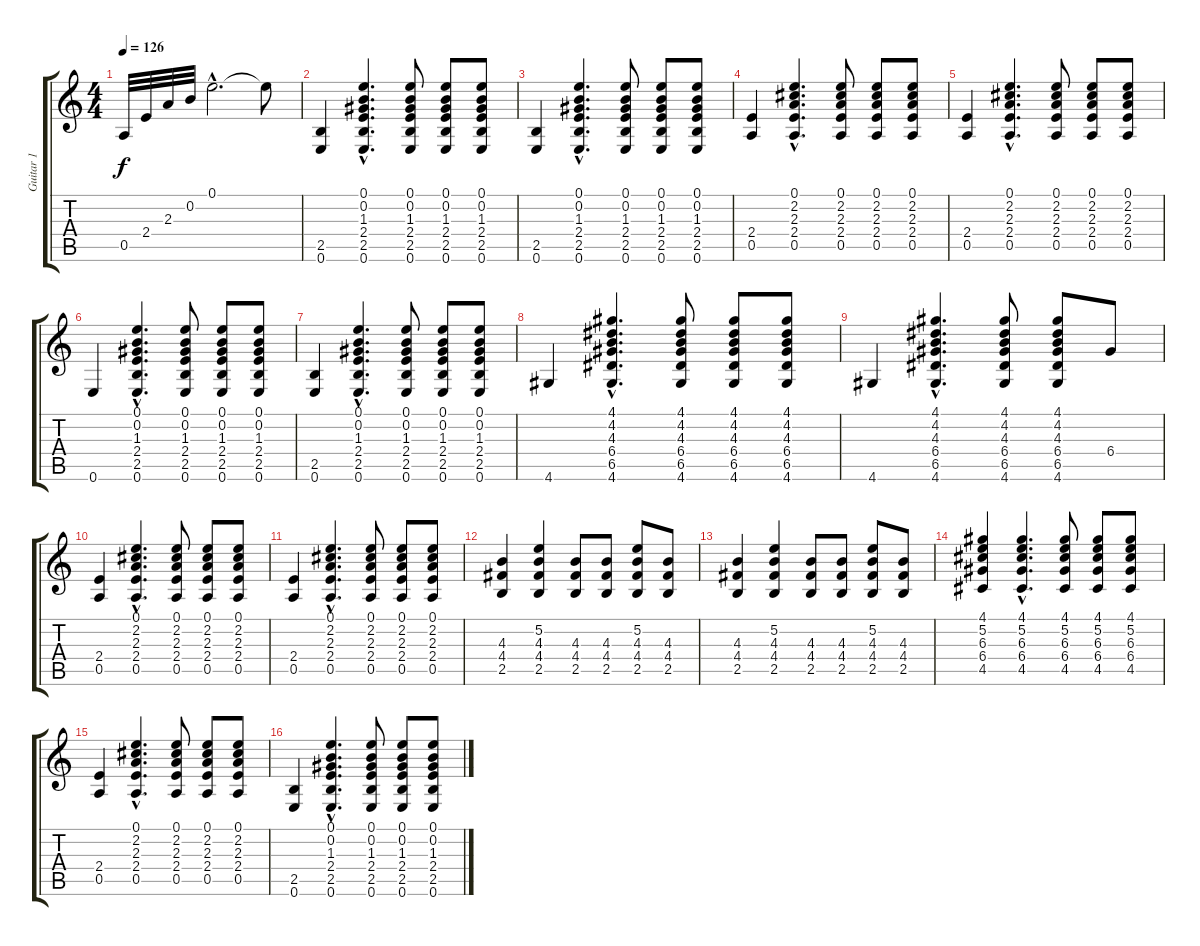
\track ("Guitar 1" "Guitar 1") {instrument acousticguitarsteel}
\staff {score tabs}
\tuning (E4 B3 G3 D3 A2 E2) {hide}
\ts (4 4)
\tempo 126
\clef g2
\ks c
0.5.32{dy f} 2.4.32 2.3.32 0.2.32 0.1{hac}.2{d} 0.1{t}.8 |
(2.5 0.6).4 (0.1{hac} 0.2{hac} 1.3{hac} 2.4{hac} 2.5{hac} 0.6{hac}).4{d} (0.1 0.2 1.3 2.4 2.5 0.6).8 (0.1 0.2 1.3 2.4 2.5 0.6).8 (0.1 0.2 1.3 2.4 2.5 0.6).8 |
(2.5 0.6).4 (0.1{hac} 0.2{hac} 1.3{hac} 2.4{hac} 2.5{hac} 0.6{hac}).4{d} (0.1 0.2 1.3 2.4 2.5 0.6).8 (0.1 0.2 1.3 2.4 2.5 0.6).8 (0.1 0.2 1.3 2.4 2.5 0.6).8 |
(2.4 0.5).4 (0.1{hac} 2.2{hac} 2.3{hac} 2.4{hac} 0.5{hac}).4{d} (0.1 2.2 2.3 2.4 0.5).8 (0.1 2.2 2.3 2.4 0.5).8 (0.1 2.2 2.3 2.4 0.5).8 |
(2.4 0.5).4 (0.1{hac} 2.2{hac} 2.3{hac} 2.4{hac} 0.5{hac}).4{d} (0.1 2.2 2.3 2.4 0.5).8 (0.1 2.2 2.3 2.4 0.5).8 (0.1 2.2 2.3 2.4 0.5).8 |
0.6.4 (0.1{hac} 0.2{hac} 1.3{hac} 2.4{hac} 2.5{hac} 0.6{hac}).4{d} (0.1 0.2 1.3 2.4 2.5 0.6).8 (0.1 0.2 1.3 2.4 2.5 0.6).8 (0.1 0.2 1.3 2.4 2.5 0.6).8 |
(2.5 0.6).4 (0.1{hac} 0.2{hac} 1.3{hac} 2.4{hac} 2.5{hac} 0.6{hac}).4{d} (0.1 0.2 1.3 2.4 2.5 0.6).8 (0.1 0.2 1.3 2.4 2.5 0.6).8 (0.1 0.2 1.3 2.4 2.5 0.6).8 |
4.6.4 (4.1{hac} 4.2{hac} 4.3{hac} 6.4{hac} 6.5{hac} 4.6{hac}).4{d} (4.1 4.2 4.3 6.4 6.5 4.6).8 (4.1 4.2 4.3 6.4 6.5 4.6).8 (4.1 4.2 4.3 6.4 6.5 4.6).8 |
4.6.4 (4.1{hac} 4.2{hac} 4.3{hac} 6.4{hac} 6.5{hac} 4.6{hac}).4{d} (4.1 4.2 4.3 6.4 6.5 4.6).8 (4.1 4.2 4.3 6.4 6.5 4.6).8 6.4.8 |
(2.4 0.5).4 (0.1{hac} 2.2{hac} 2.3{hac} 2.4{hac} 0.5{hac}).4{d} (0.1 2.2 2.3 2.4 0.5).8 (0.1 2.2 2.3 2.4 0.5).8 (0.1 2.2 2.3 2.4 0.5).8 |
(2.4 0.5).4 (0.1{hac} 2.2{hac} 2.3{hac} 2.4{hac} 0.5{hac}).4{d} (0.1 2.2 2.3 2.4 0.5).8 (0.1 2.2 2.3 2.4 0.5).8 (0.1 2.2 2.3 2.4 0.5).8 |
(4.3 4.4 2.5).4 (5.2 4.3 4.4 2.5).4 (4.3 4.4 2.5).8 (4.3 4.4 2.5).8 (5.2 4.3 4.4 2.5).8 (4.3 4.4 2.5).8 |
(4.3 4.4 2.5).4 (5.2 4.3 4.4 2.5).4 (4.3 4.4 2.5).8 (4.3 4.4 2.5).8 (5.2 4.3 4.4 2.5).8 (4.3 4.4 2.5).8 |
(4.1 5.2 6.3 6.4 4.5).4 (4.1{hac} 5.2{hac} 6.3{hac} 6.4{hac} 4.5{hac}).4{d} (4.1 5.2 6.3 6.4 4.5).8 (4.1 5.2 6.3 6.4 4.5).8 (4.1 5.2 6.3 6.4 4.5).8 |
(2.4 0.5).4 (0.1{hac} 2.2{hac} 2.3{hac} 2.4{hac} 0.5{hac}).4{d} (0.1 2.2 2.3 2.4 0.5).8 (0.1 2.2 2.3 2.4 0.5).8 (0.1 2.2 2.3 2.4 0.5).8 |
(2.5 0.6).4 (0.1{hac} 0.2{hac} 1.3{hac} 2.4{hac} 2.5{hac} 0.6{hac}).4{d} (0.1 0.2 1.3 2.4 2.5 0.6).8 (0.1 0.2 1.3 2.4 2.5 0.6).8 (0.1 0.2 1.3 2.4 2.5 0.6).8
